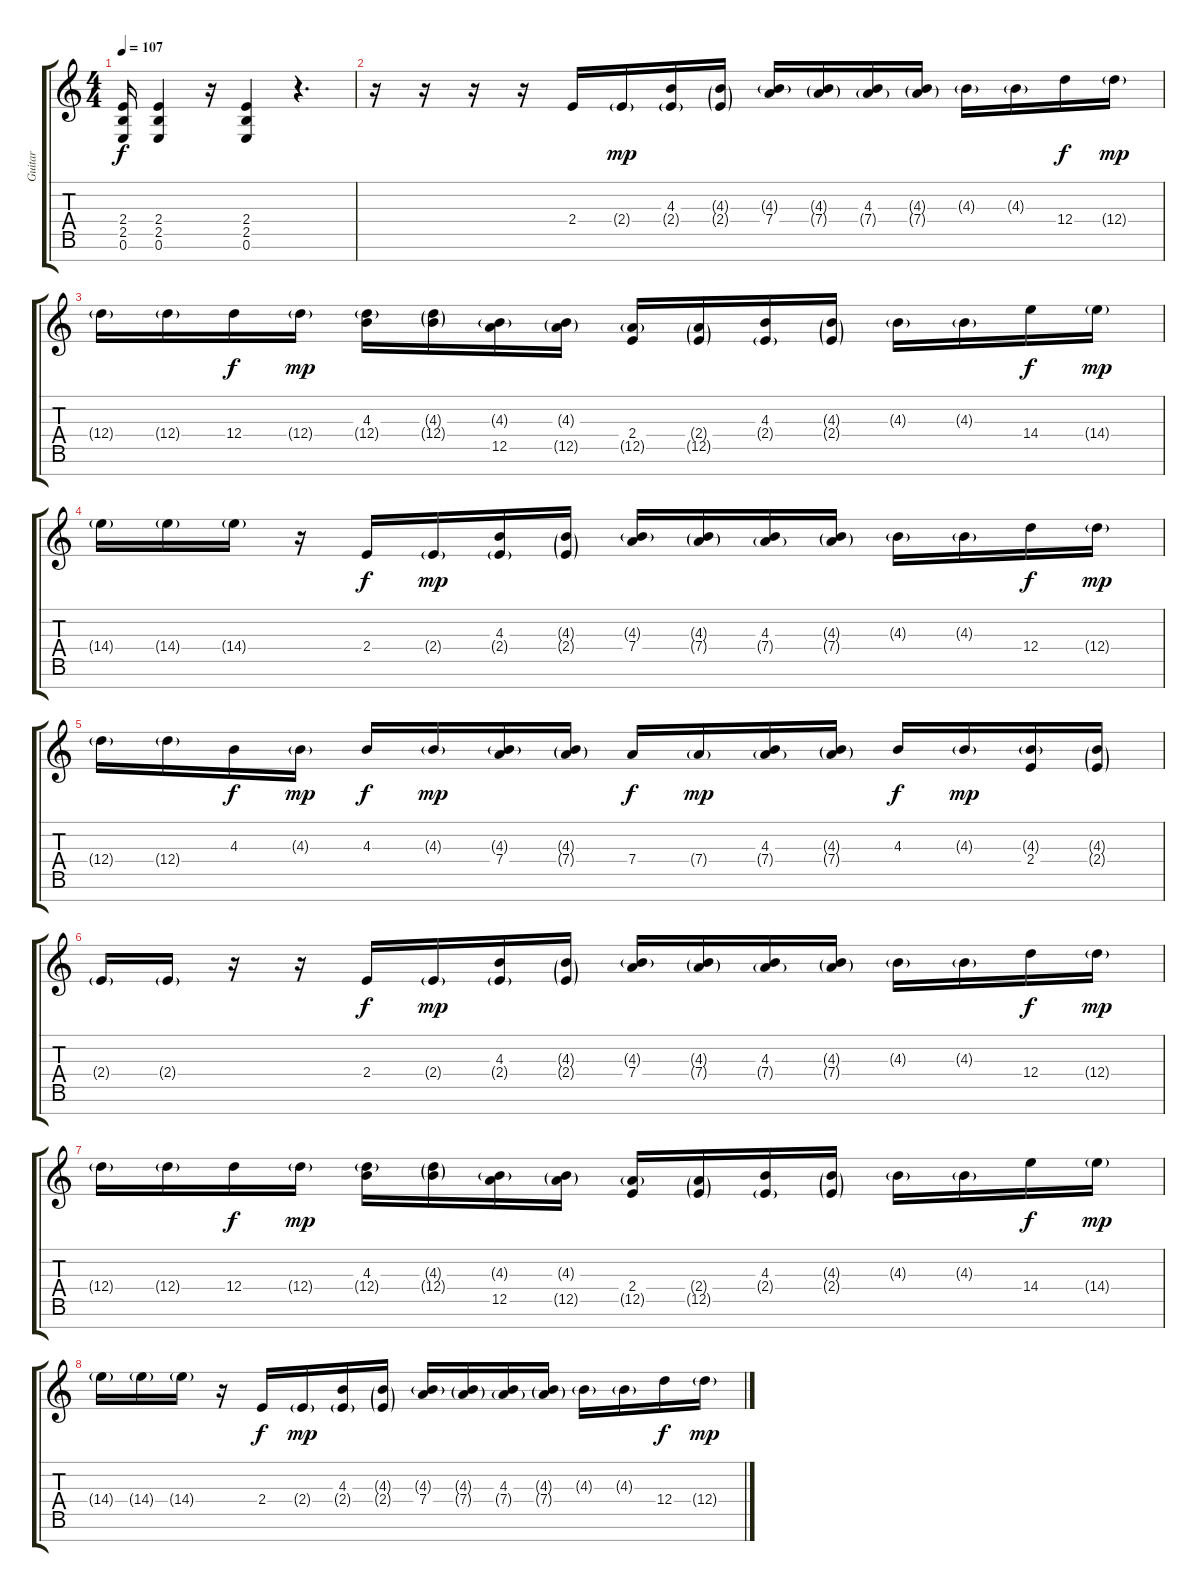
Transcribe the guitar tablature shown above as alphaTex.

\track ("Guitar" "Guitar") {instrument distortionguitar}
\staff {score tabs}
\tuning (E4 B3 G3 D3 A2 E2 B1) {hide}
\ts (4 4)
\tempo 107
\clef g2
\ks c
(2.4 2.5 0.6).16{dy f} (2.4 2.5 0.6).4 r.16 (2.4 2.5 0.6).4 r.4{d} |
r.16 r.16 r.16 r.16 2.4.16{instrument electricguitarclean} 2.4{g}.16{dy mp} (4.3 2.4{g}).16 (4.3{g} 2.4{g}).16 (4.3{g} 7.4).16 (4.3{g} 7.4{g}).16 (4.3 7.4{g}).16 (4.3{g} 7.4{g}).16 4.3{g}.16 4.3{g}.16 12.4.16{dy f} 12.4{g}.16{dy mp} |
12.4{g}.16 12.4{g}.16 12.4.16{dy f} 12.4{g}.16{dy mp} (4.3 12.4{g}).16 (4.3{g} 12.4{g}).16 (4.3{g} 12.5).16 (4.3{g} 12.5{g}).16 (2.4 12.5{g}).16 (2.4{g} 12.5{g}).16 (4.3 2.4{g}).16 (4.3{g} 2.4{g}).16 4.3{g}.16 4.3{g}.16 14.4.16{dy f} 14.4{g}.16{dy mp} |
14.4{g}.16 14.4{g}.16 14.4{g}.16 r.16 2.4.16{dy f} 2.4{g}.16{dy mp} (4.3 2.4{g}).16 (4.3{g} 2.4{g}).16 (4.3{g} 7.4).16 (4.3{g} 7.4{g}).16 (4.3 7.4{g}).16 (4.3{g} 7.4{g}).16 4.3{g}.16 4.3{g}.16 12.4.16{dy f} 12.4{g}.16{dy mp} |
12.4{g}.16 12.4{g}.16 4.3.16{dy f} 4.3{g}.16{dy mp} 4.3.16{dy f} 4.3{g}.16{dy mp} (4.3{g} 7.4).16 (4.3{g} 7.4{g}).16 7.4.16{dy f} 7.4{g}.16{dy mp} (4.3 7.4{g}).16 (4.3{g} 7.4{g}).16 4.3.16{dy f} 4.3{g}.16{dy mp} (4.3{g} 2.4).16 (4.3{g} 2.4{g}).16 |
2.4{g}.16 2.4{g}.16 r.16 r.16 2.4.16{dy f} 2.4{g}.16{dy mp} (4.3 2.4{g}).16 (4.3{g} 2.4{g}).16 (4.3{g} 7.4).16 (4.3{g} 7.4{g}).16 (4.3 7.4{g}).16 (4.3{g} 7.4{g}).16 4.3{g}.16 4.3{g}.16 12.4.16{dy f} 12.4{g}.16{dy mp} |
12.4{g}.16 12.4{g}.16 12.4.16{dy f} 12.4{g}.16{dy mp} (4.3 12.4{g}).16 (4.3{g} 12.4{g}).16 (4.3{g} 12.5).16 (4.3{g} 12.5{g}).16 (2.4 12.5{g}).16 (2.4{g} 12.5{g}).16 (4.3 2.4{g}).16 (4.3{g} 2.4{g}).16 4.3{g}.16 4.3{g}.16 14.4.16{dy f} 14.4{g}.16{dy mp} |
14.4{g}.16 14.4{g}.16 14.4{g}.16 r.16 2.4.16{dy f} 2.4{g}.16{dy mp} (4.3 2.4{g}).16 (4.3{g} 2.4{g}).16 (4.3{g} 7.4).16 (4.3{g} 7.4{g}).16 (4.3 7.4{g}).16 (4.3{g} 7.4{g}).16 4.3{g}.16 4.3{g}.16 12.4.16{dy f} 12.4{g}.16{dy mp}
